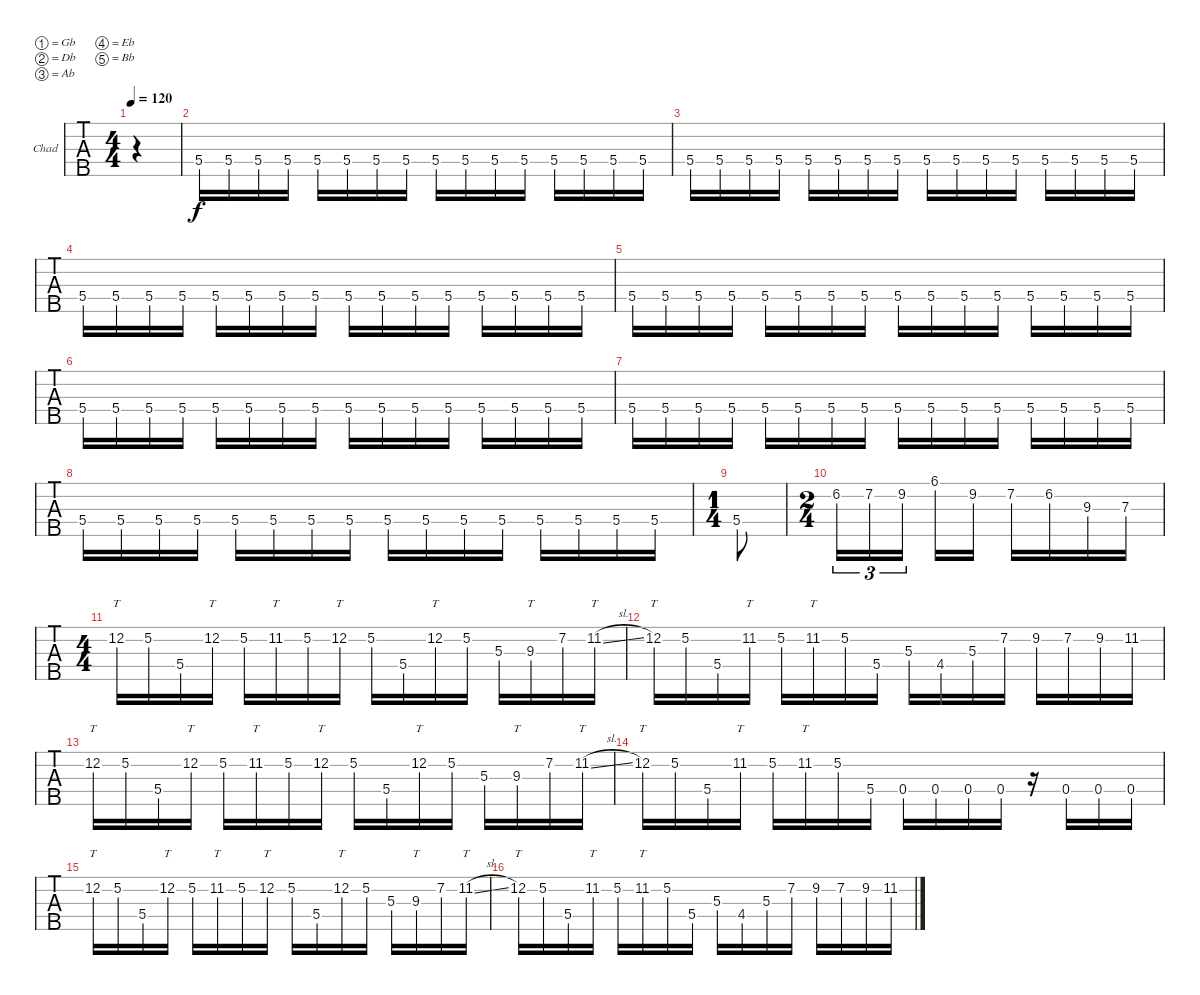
\defaultSystemsLayout 4
\bracketExtendMode groupsimilarinstruments
\firstSystemTrackNameOrientation horizontal
\otherSystemsTrackNameOrientation horizontal
\track ("Chad" "Chad") {instrument electricbassfinger}
\staff {tabs}
\tuning (Gb2 Db2 Ab1 Eb1 Bb0)
\ts (4 4)
\scale
0.245206
\tempo 120
\accidentals auto
\clef f4
\ottava regular
\simile none
\ks c
|
\scale
0.374026 5.4.16 5.4.16 5.4.16 5.4.16 5.4.16 5.4.16 5.4.16 5.4.16 5.4.16 5.4.16 5.4.16 5.4.16 5.4.16 5.4.16 5.4.16 5.4.16 |
\scale
0.380069 5.4.16 5.4.16 5.4.16 5.4.16 5.4.16 5.4.16 5.4.16 5.4.16 5.4.16 5.4.16 5.4.16 5.4.16 5.4.16 5.4.16 5.4.16 5.4.16 |
5.4.16 5.4.16 5.4.16 5.4.16 5.4.16 5.4.16 5.4.16 5.4.16 5.4.16 5.4.16 5.4.16 5.4.16 5.4.16 5.4.16 5.4.16 5.4.16 |
5.4.16 5.4.16 5.4.16 5.4.16 5.4.16 5.4.16 5.4.16 5.4.16 5.4.16 5.4.16 5.4.16 5.4.16 5.4.16 5.4.16 5.4.16 5.4.16 |
5.4.16 5.4.16 5.4.16 5.4.16 5.4.16 5.4.16 5.4.16 5.4.16 5.4.16 5.4.16 5.4.16 5.4.16 5.4.16 5.4.16 5.4.16 5.4.16 |
5.4.16 5.4.16 5.4.16 5.4.16 5.4.16 5.4.16 5.4.16 5.4.16 5.4.16 5.4.16 5.4.16 5.4.16 5.4.16 5.4.16 5.4.16 5.4.16 |
5.4.16 5.4.16 5.4.16 5.4.16 5.4.16 5.4.16 5.4.16 5.4.16 5.4.16 5.4.16 5.4.16 5.4.16 5.4.16 5.4.16 5.4.16 5.4.16 |
\ts (1 4)
5.4.8 |
\ts (2 4)
6.2.16{tu (3 2)} 7.2.16{tu (3 2)} 9.2.16{tu (3 2)} 6.1.16 9.2.16 7.2.16 6.2.16 9.3.16 7.3.16 |
\ts (4 4)
12.2.16{tt} 5.2.16 5.4.16 12.2.16{tt} 5.2.16 11.2.16{tt} 5.2.16 12.2.16{tt} 5.2.16 5.4.16 12.2.16{tt} 5.2.16 5.3.16 9.3.16{tt} 7.2.16 11.2{sl}.16{tt} |
12.2.16{tt} 5.2.16 5.4.16 11.2.16{tt} 5.2.16 11.2.16{tt} 5.2.16 5.4.16 5.3.16 4.4.16 5.3.16 7.2.16 9.2.16 7.2.16 9.2.16 11.2.16 |
12.2.16{tt} 5.2.16 5.4.16 12.2.16{tt} 5.2.16 11.2.16{tt} 5.2.16 12.2.16{tt} 5.2.16 5.4.16 12.2.16{tt} 5.2.16 5.3.16 9.3.16{tt} 7.2.16 11.2{sl}.16{tt} |
12.2.16{tt} 5.2.16 5.4.16 11.2.16{tt} 5.2.16 11.2.16{tt} 5.2.16 5.4.16 0.4.16 0.4.16 0.4.16 0.4.16 r.16 0.4.16 0.4.16 0.4.16 |
12.2.16{tt} 5.2.16 5.4.16 12.2.16{tt} 5.2.16 11.2.16{tt} 5.2.16 12.2.16{tt} 5.2.16 5.4.16 12.2.16{tt} 5.2.16 5.3.16 9.3.16{tt} 7.2.16 11.2{sl}.16{tt} |
12.2.16{tt} 5.2.16 5.4.16 11.2.16{tt} 5.2.16 11.2.16{tt} 5.2.16 5.4.16 5.3.16 4.4.16 5.3.16 7.2.16 9.2.16 7.2.16 9.2.16 11.2.16
